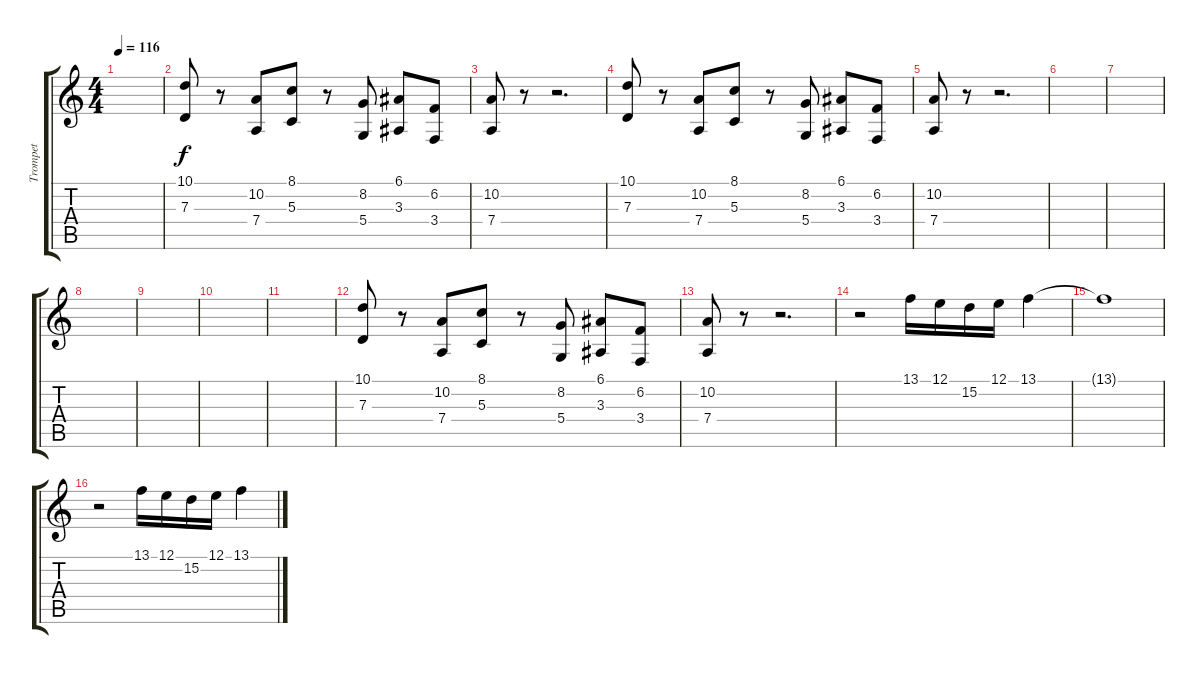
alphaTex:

\track ("Trompet" "Trompet") {instrument trumpet}
\staff {score tabs}
\tuning (E4 B3 G3 D3 A2 E2) {hide}
\ts (4 4)
\tempo 116
\clef g2
\ks c
|
(10.1 7.3).8 r.8 (10.2 7.4).8 (8.1 5.3).8 r.8 (8.2 5.4).8 (6.1 3.3).8 (6.2 3.4).8 |
(10.2 7.4).8 r.8 r.2{d} |
(10.1 7.3).8 r.8 (10.2 7.4).8 (8.1 5.3).8 r.8 (8.2 5.4).8 (6.1 3.3).8 (6.2 3.4).8 |
(10.2 7.4).8 r.8 r.2{d} |
|
|
|
|
|
|
(10.1 7.3).8 r.8 (10.2 7.4).8 (8.1 5.3).8 r.8 (8.2 5.4).8 (6.1 3.3).8 (6.2 3.4).8 |
(10.2 7.4).8 r.8 r.2{d} |
r.2 13.1.16 12.1.16 15.2.16 12.1.16 13.1.4 |
13.1{t}.1 |
r.2 13.1.16 12.1.16 15.2.16 12.1.16 13.1.4
